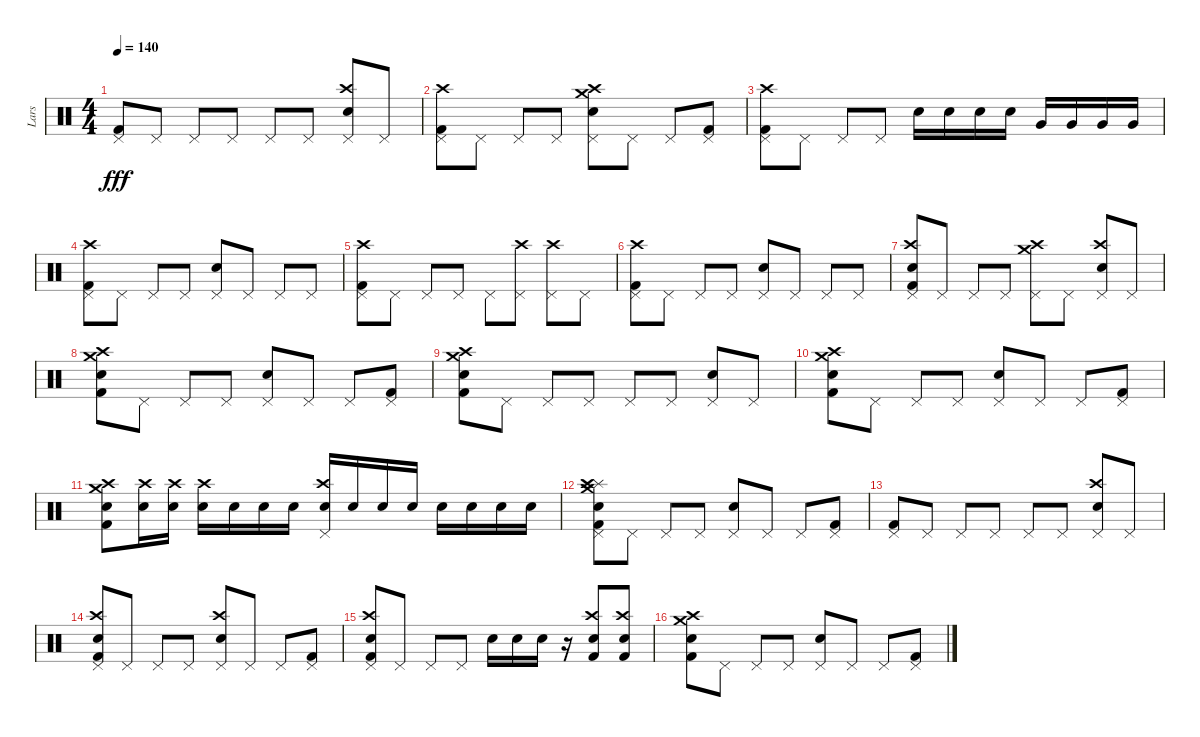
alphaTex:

\track ("Lars" "Lars") {instrument percussion}
\staff {score}
\articulation defaults
\ts (4 4)
\tempo 140
\clef neutral
\ks c
("Pedal Hi-Hat (hit)" "Kick (hit) 2").8{dy fff} "Pedal Hi-Hat (hit)".8 "Pedal Hi-Hat (hit)".8 "Pedal Hi-Hat (hit)".8 "Pedal Hi-Hat (hit)".8 "Pedal Hi-Hat (hit)".8 ("Crash high (hit)" "Pedal Hi-Hat (hit)" "Snare (hit) 2").8 "Pedal Hi-Hat (hit)".8 |
("Crash high (hit)" "Pedal Hi-Hat (hit)" "Kick (hit) 2").8 "Pedal Hi-Hat (hit)".8 "Pedal Hi-Hat (hit)".8 "Pedal Hi-Hat (hit)".8 ("Crash medium (hit)" "Crash high (hit)" "Pedal Hi-Hat (hit)" "Snare (hit) 2").8 "Pedal Hi-Hat (hit)".8 "Pedal Hi-Hat (hit)".8 ("Pedal Hi-Hat (hit)" "Kick (hit) 2").8 |
("Crash high (hit)" "Pedal Hi-Hat (hit)" "Kick (hit) 2").8 "Pedal Hi-Hat (hit)".8 "Pedal Hi-Hat (hit)".8 "Pedal Hi-Hat (hit)".8 "Snare (hit) 2".16 "Snare (hit) 2".16 "Snare (hit) 2".16 "Snare (hit) 2".16 "Very Low Tom (hit)".16 "Very Low Tom (hit)".16 "Very Low Tom (hit)".16 "Very Low Tom (hit)".16 |
("Crash high (hit)" "Pedal Hi-Hat (hit)" "Kick (hit) 2").8 "Pedal Hi-Hat (hit)".8 "Pedal Hi-Hat (hit)".8 "Pedal Hi-Hat (hit)".8 ("Pedal Hi-Hat (hit)" "Snare (hit) 2").8 "Pedal Hi-Hat (hit)".8 "Pedal Hi-Hat (hit)".8 "Pedal Hi-Hat (hit)".8 |
("Crash high (hit)" "Pedal Hi-Hat (hit)" "Kick (hit) 2").8 "Pedal Hi-Hat (hit)".8 "Pedal Hi-Hat (hit)".8 "Pedal Hi-Hat (hit)".8 "Pedal Hi-Hat (hit)".8 ("Pedal Hi-Hat (hit)" "Crash high (hit)").8 ("Pedal Hi-Hat (hit)" "Crash high (hit)").8 "Pedal Hi-Hat (hit)".8 |
("Crash high (hit)" "Pedal Hi-Hat (hit)" "Kick (hit) 2").8 "Pedal Hi-Hat (hit)".8 "Pedal Hi-Hat (hit)".8 "Pedal Hi-Hat (hit)".8 ("Pedal Hi-Hat (hit)" "Snare (hit) 2").8 "Pedal Hi-Hat (hit)".8 "Pedal Hi-Hat (hit)".8 "Pedal Hi-Hat (hit)".8 |
("Crash high (hit)" "Pedal Hi-Hat (hit)" "Snare (hit) 2" "Kick (hit) 2").8 "Pedal Hi-Hat (hit)".8 "Pedal Hi-Hat (hit)".8 "Pedal Hi-Hat (hit)".8 ("Crash medium (hit)" "Crash high (hit)" "Pedal Hi-Hat (hit)").8 "Pedal Hi-Hat (hit)".8 ("Crash high (hit)" "Pedal Hi-Hat (hit)" "Snare (hit) 2").8 "Pedal Hi-Hat (hit)".8 |
("Crash medium (hit)" "Crash high (hit)" "Snare (hit) 2" "Kick (hit) 2").8 "Pedal Hi-Hat (hit)".8 "Pedal Hi-Hat (hit)".8 "Pedal Hi-Hat (hit)".8 ("Pedal Hi-Hat (hit)" "Snare (hit) 2").8 "Pedal Hi-Hat (hit)".8 "Pedal Hi-Hat (hit)".8 ("Pedal Hi-Hat (hit)" "Kick (hit) 2").8 |
("Crash medium (hit)" "Crash high (hit)" "Snare (hit) 2" "Kick (hit) 2").8 "Pedal Hi-Hat (hit)".8 "Pedal Hi-Hat (hit)".8 "Pedal Hi-Hat (hit)".8 "Pedal Hi-Hat (hit)".8 "Pedal Hi-Hat (hit)".8 ("Pedal Hi-Hat (hit)" "Snare (hit) 2").8 "Pedal Hi-Hat (hit)".8 |
("Crash medium (hit)" "Crash high (hit)" "Snare (hit) 2" "Kick (hit) 2").8 "Pedal Hi-Hat (hit)".8 "Pedal Hi-Hat (hit)".8 "Pedal Hi-Hat (hit)".8 ("Pedal Hi-Hat (hit)" "Snare (hit) 2").8 "Pedal Hi-Hat (hit)".8 "Pedal Hi-Hat (hit)".8 ("Pedal Hi-Hat (hit)" "Kick (hit) 2").8 |
("Crash medium (hit)" "Crash high (hit)" "Snare (hit) 2" "Kick (hit) 2").8 ("Crash high (hit)" "Snare (hit) 2").16 ("Crash high (hit)" "Snare (hit) 2").16 ("Crash high (hit)" "Snare (hit) 2").16 "Snare (hit) 2".16 "Snare (hit) 2".16 "Snare (hit) 2".16 ("Crash high (hit)" "Pedal Hi-Hat (hit)" "Snare (hit) 2").16 "Snare (hit) 2".16 "Snare (hit) 2".16 "Snare (hit) 2".16 "Snare (hit) 2".16 "Snare (hit) 2".16 "Snare (hit) 2".16 "Snare (hit) 2".16 |
("Crash medium (hit)" "Splash (hit)" "Pedal Hi-Hat (hit)" "Crash high (hit)" "Snare (hit) 2" "Kick (hit) 2").8 "Pedal Hi-Hat (hit)".8 "Pedal Hi-Hat (hit)".8 "Pedal Hi-Hat (hit)".8 ("Pedal Hi-Hat (hit)" "Snare (hit) 2").8 "Pedal Hi-Hat (hit)".8 "Pedal Hi-Hat (hit)".8 ("Pedal Hi-Hat (hit)" "Kick (hit) 2").8 |
("Pedal Hi-Hat (hit)" "Kick (hit) 2").8 "Pedal Hi-Hat (hit)".8 "Pedal Hi-Hat (hit)".8 "Pedal Hi-Hat (hit)".8 "Pedal Hi-Hat (hit)".8 "Pedal Hi-Hat (hit)".8 ("Crash high (hit)" "Pedal Hi-Hat (hit)" "Snare (hit) 2").8 "Pedal Hi-Hat (hit)".8 |
("Crash high (hit)" "Pedal Hi-Hat (hit)" "Snare (hit) 2" "Kick (hit) 2").8 "Pedal Hi-Hat (hit)".8 "Pedal Hi-Hat (hit)".8 "Pedal Hi-Hat (hit)".8 ("Crash high (hit)" "Pedal Hi-Hat (hit)" "Snare (hit) 2").8 "Pedal Hi-Hat (hit)".8 "Pedal Hi-Hat (hit)".8 ("Pedal Hi-Hat (hit)" "Kick (hit) 2").8 |
("Crash high (hit)" "Pedal Hi-Hat (hit)" "Snare (hit) 2" "Kick (hit) 2").8 "Pedal Hi-Hat (hit)".8 "Pedal Hi-Hat (hit)".8 "Pedal Hi-Hat (hit)".8 "Snare (hit) 2".16 "Snare (hit) 2".16 "Snare (hit) 2".16 r.16 ("Crash high (hit)" "Snare (hit) 2" "Kick (hit) 2").8 ("Crash high (hit)" "Snare (hit) 2" "Kick (hit) 2").8 |
("Crash medium (hit)" "Crash high (hit)" "Snare (hit) 2" "Kick (hit) 2").8 "Pedal Hi-Hat (hit)".8 "Pedal Hi-Hat (hit)".8 "Pedal Hi-Hat (hit)".8 ("Pedal Hi-Hat (hit)" "Snare (hit) 2").8 "Pedal Hi-Hat (hit)".8 "Pedal Hi-Hat (hit)".8 ("Pedal Hi-Hat (hit)" "Kick (hit) 2").8
